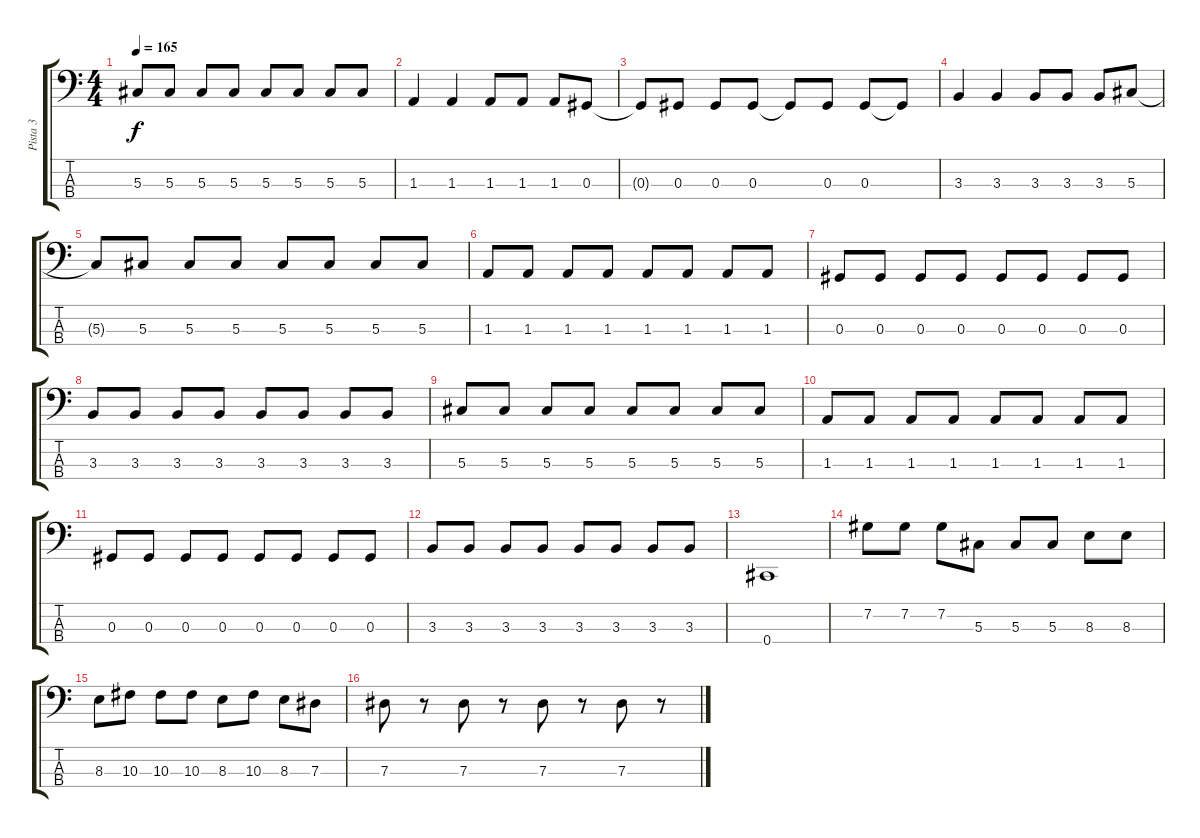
\track ("Pista 3" "Pista 3") {instrument electricbassfinger}
\staff {score tabs}
\tuning (Gb2 Db2 Ab1 Db1) {hide}
\ts (4 4)
\tempo 165
\clef f4
\ks c
5.3{t}.8{dy f} 5.3.8 5.3.8 5.3.8 5.3.8 5.3.8 5.3.8 5.3.8 |
1.3.4 1.3.4 1.3.8 1.3.8 1.3.8 0.3.8 |
0.3{t}.8 0.3.8 0.3.8 0.3.8 0.3{t}.8 0.3.8 0.3.8 0.3{t}.8 |
3.3.4 3.3.4 3.3.8 3.3.8 3.3.8 5.3.8 |
5.3{t}.8 5.3.8 5.3.8 5.3.8 5.3.8 5.3.8 5.3.8 5.3.8 |
1.3.8 1.3.8 1.3.8 1.3.8 1.3.8 1.3.8 1.3.8 1.3.8 |
0.3.8 0.3.8 0.3.8 0.3.8 0.3.8 0.3.8 0.3.8 0.3.8 |
3.3.8 3.3.8 3.3.8 3.3.8 3.3.8 3.3.8 3.3.8 3.3.8 |
5.3.8 5.3.8 5.3.8 5.3.8 5.3.8 5.3.8 5.3.8 5.3.8 |
1.3.8 1.3.8 1.3.8 1.3.8 1.3.8 1.3.8 1.3.8 1.3.8 |
0.3.8 0.3.8 0.3.8 0.3.8 0.3.8 0.3.8 0.3.8 0.3.8 |
3.3.8 3.3.8 3.3.8 3.3.8 3.3.8 3.3.8 3.3.8 3.3.8 |
0.4.1 |
7.2.8 7.2.8 7.2.8 5.3.8 5.3.8 5.3.8 8.3.8 8.3.8 |
8.3.8 10.3.8 10.3.8 10.3.8 8.3.8 10.3.8 8.3.8 7.3.8 |
7.3.8 r.8 7.3.8 r.8 7.3.8 r.8 7.3.8 r.8
